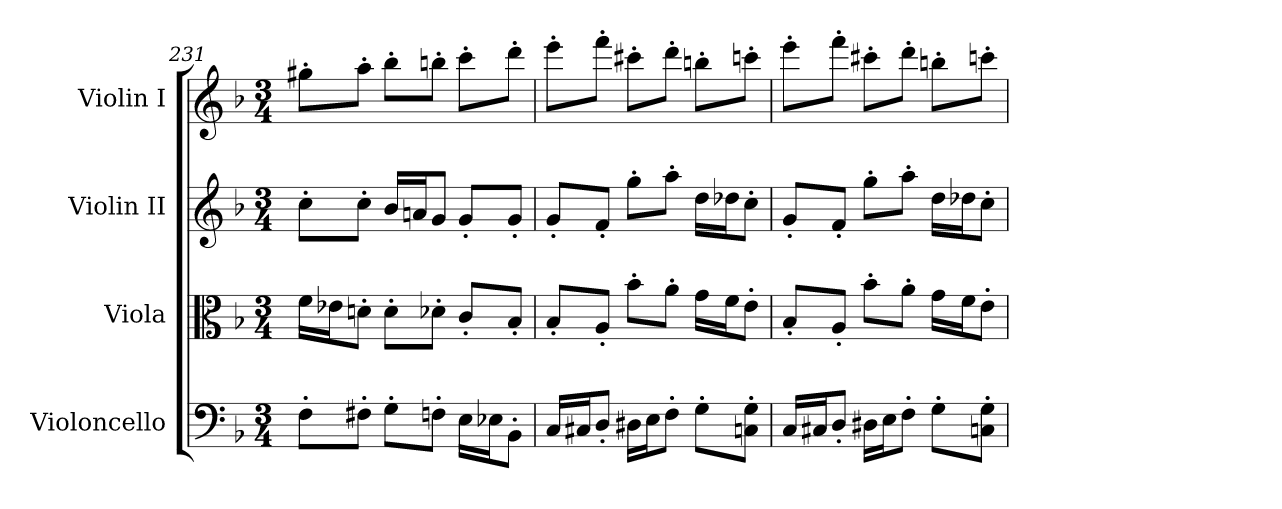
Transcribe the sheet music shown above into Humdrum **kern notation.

**kern	**kern	**kern	**kern
*part4	*part3	*part2	*part1
*staff4	*staff3	*staff2	*staff1
*I"Violoncello	*I"Viola	*I"Violin II	*I"Violin I
*I'Vc	*I'Vla	*I'Vln	*I'Vln
*clefF4	*clefC3	*clefG2	*clefG2
*k[b-]	*k[b-]	*k[b-]	*k[b-]
*M3/4	*M3/4	*M3/4	*M3/4
=231	=231	=231	=231
8F'\L	16f\LL	8cc'\L	8gg#X'\L
.	16e-X\J	.	.
8F#X'\J	8dn'\J	8cc'\J	8aa'\J
8G'\L	8d'\L	16b-/LL	8bb-'\L
.	.	16an/J	.
8Fn'\J	8d-X'\J	8g/J	8bbn'\J
16E\LL	8c'/L	8g'/L	8ccc'\L
16E-X\J	.	.	.
8BB-'\J	8B-'/J	8g'/J	8ddd'\J
=232	=232	=232	=232
16C/LL	8B-'/L	8g'/L	8eee'\L
16C#X/J	.	.	.
8D'/J	8A'/J	8f'/J	8fff'\J
16D#X\LL	8b-'\L	8gg'\L	8ccc#X'\L
16E\J	.	.	.
8F'\J	8a'\J	8aa'\J	8ddd'\J
8G'\L	16g\LL	16dd\LL	8bbn'\L
.	16f\J	16dd-X\J	.
8Cn\' 8G\'J	8e'\J	8cc'\J	8cccn'\J
=233	=233	=233	=233
16C/LL	8B-'/L	8g'/L	8eee'\L
16C#X/J	.	.	.
8D'/J	8A'/J	8f'/J	8fff'\J
16D#X\LL	8b-'\L	8gg'\L	8ccc#X'\L
16E\J	.	.	.
8F'\J	8a'\J	8aa'\J	8ddd'\J
8G'\L	16g\LL	16dd\LL	8bbn'\L
.	16f\J	16dd-X\J	.
8Cn\' 8G\'J	8e'\J	8cc'\J	8cccn'\J
=	=	=	=
*-	*-	*-	*-
